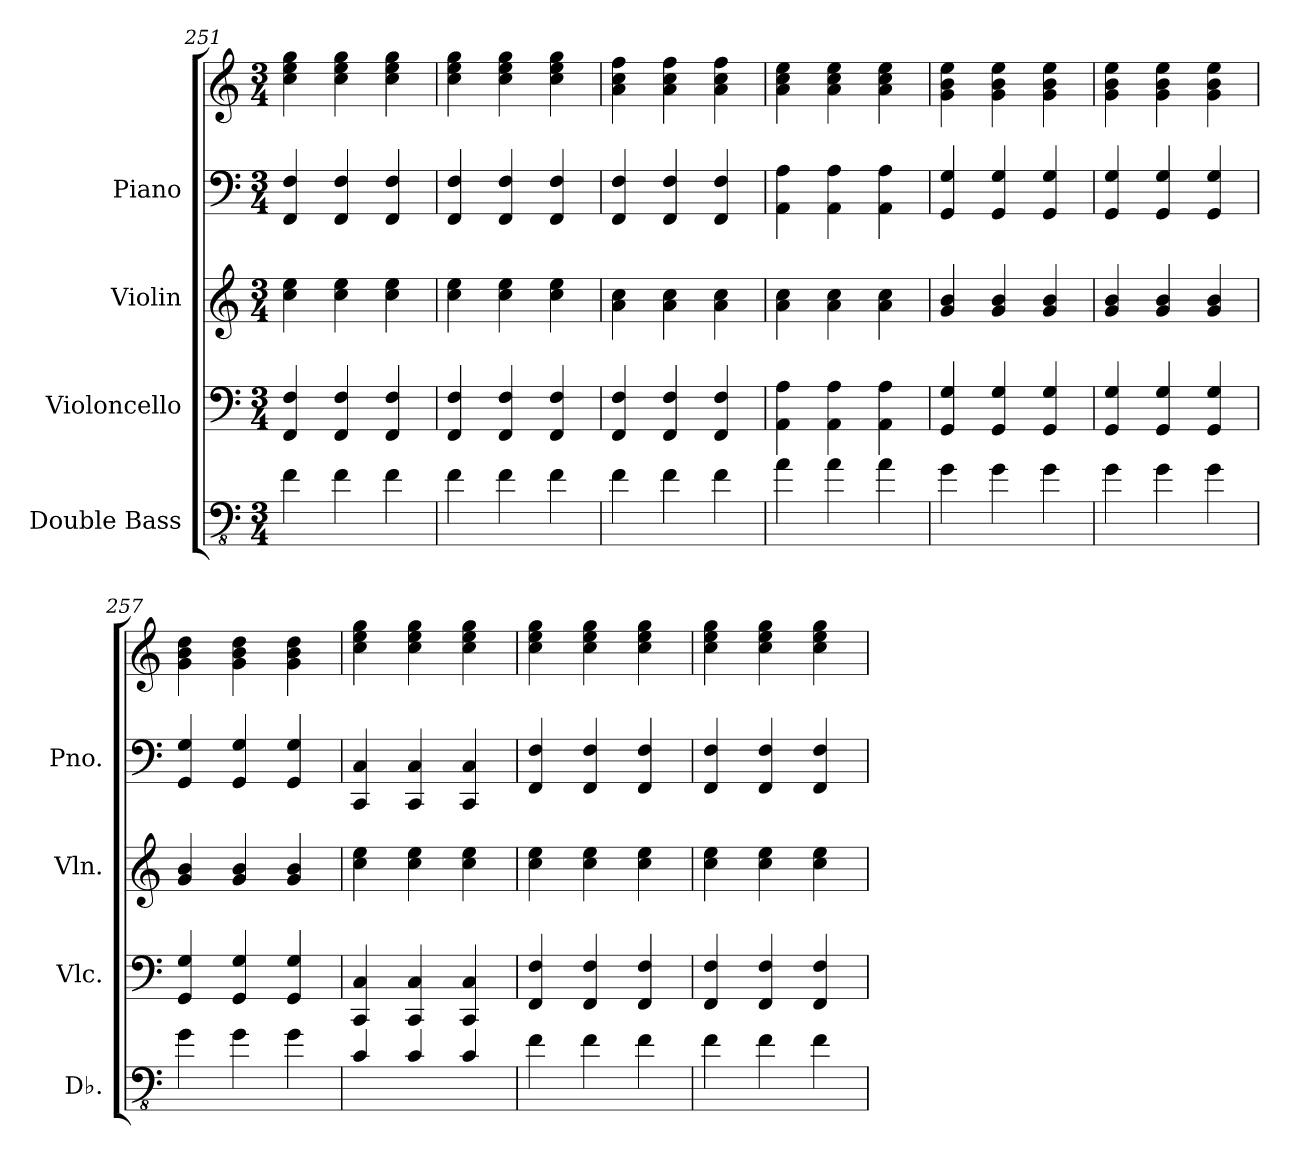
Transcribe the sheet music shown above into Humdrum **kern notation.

**kern	**kern	**kern	**kern	**kern
*part4	*part3	*part2	*part1	*part1
*staff5	*staff4	*staff3	*staff2	*staff1
*I"Double Bass	*I"Violoncello	*I"Violin	*I"Piano	*
*I'Db.	*I'Vlc.	*I'Vln.	*I'Pno.	*
*clefFv4	*clefF4	*clefG2	*clefF4	*clefG2
*ITrd7c12	*	*	*	*
*k[]	*k[]	*k[]	*k[]	*k[]
*M3/4	*M3/4	*M3/4	*M3/4	*M3/4
=251	=251	=251	=251	=251
4FF\	4FF/ 4F/	4cc\ 4ee\	4FF/ 4F/	4cc\ 4ee\ 4gg\
4FF\	4FF/ 4F/	4cc\ 4ee\	4FF/ 4F/	4cc\ 4ee\ 4gg\
4FF\	4FF/ 4F/	4cc\ 4ee\	4FF/ 4F/	4cc\ 4ee\ 4gg\
!!LO:PB:g=z
=252	=252	=252	=252	=252
4FF\	4FF/ 4F/	4cc\ 4ee\	4FF/ 4F/	4cc\ 4ee\ 4gg\
4FF\	4FF/ 4F/	4cc\ 4ee\	4FF/ 4F/	4cc\ 4ee\ 4gg\
4FF\	4FF/ 4F/	4cc\ 4ee\	4FF/ 4F/	4cc\ 4ee\ 4gg\
=253	=253	=253	=253	=253
4FF\	4FF/ 4F/	4a\ 4cc\	4FF/ 4F/	4a\ 4cc\ 4ff\
4FF\	4FF/ 4F/	4a\ 4cc\	4FF/ 4F/	4a\ 4cc\ 4ff\
4FF\	4FF/ 4F/	4a\ 4cc\	4FF/ 4F/	4a\ 4cc\ 4ff\
=254	=254	=254	=254	=254
4AA\	4AA\ 4A\	4a\ 4cc\	4AA\ 4A\	4a\ 4cc\ 4ee\
4AA\	4AA\ 4A\	4a\ 4cc\	4AA\ 4A\	4a\ 4cc\ 4ee\
4AA\	4AA\ 4A\	4a\ 4cc\	4AA\ 4A\	4a\ 4cc\ 4ee\
=255	=255	=255	=255	=255
4GG\	4GG/ 4G/	4g/ 4b/	4GG/ 4G/	4g\ 4b\ 4ee\
4GG\	4GG/ 4G/	4g/ 4b/	4GG/ 4G/	4g\ 4b\ 4ee\
4GG\	4GG/ 4G/	4g/ 4b/	4GG/ 4G/	4g\ 4b\ 4ee\
=256	=256	=256	=256	=256
4GG\	4GG/ 4G/	4g/ 4b/	4GG/ 4G/	4g\ 4b\ 4ee\
4GG\	4GG/ 4G/	4g/ 4b/	4GG/ 4G/	4g\ 4b\ 4ee\
4GG\	4GG/ 4G/	4g/ 4b/	4GG/ 4G/	4g\ 4b\ 4ee\
=257	=257	=257	=257	=257
4GG\	4GG/ 4G/	4g/ 4b/	4GG/ 4G/	4g\ 4b\ 4dd\
4GG\	4GG/ 4G/	4g/ 4b/	4GG/ 4G/	4g\ 4b\ 4dd\
4GG\	4GG/ 4G/	4g/ 4b/	4GG/ 4G/	4g\ 4b\ 4dd\
=258	=258	=258	=258	=258
4CC/	4CC/ 4C/	4cc\ 4ee\	4CC/ 4C/	4cc\ 4ee\ 4gg\
4CC/	4CC/ 4C/	4cc\ 4ee\	4CC/ 4C/	4cc\ 4ee\ 4gg\
4CC/	4CC/ 4C/	4cc\ 4ee\	4CC/ 4C/	4cc\ 4ee\ 4gg\
=259	=259	=259	=259	=259
4FF\	4FF/ 4F/	4cc\ 4ee\	4FF/ 4F/	4cc\ 4ee\ 4gg\
4FF\	4FF/ 4F/	4cc\ 4ee\	4FF/ 4F/	4cc\ 4ee\ 4gg\
4FF\	4FF/ 4F/	4cc\ 4ee\	4FF/ 4F/	4cc\ 4ee\ 4gg\
=260	=260	=260	=260	=260
4FF\	4FF/ 4F/	4cc\ 4ee\	4FF/ 4F/	4cc\ 4ee\ 4gg\
4FF\	4FF/ 4F/	4cc\ 4ee\	4FF/ 4F/	4cc\ 4ee\ 4gg\
4FF\	4FF/ 4F/	4cc\ 4ee\	4FF/ 4F/	4cc\ 4ee\ 4gg\
=	=	=	=	=
*-	*-	*-	*-	*-
